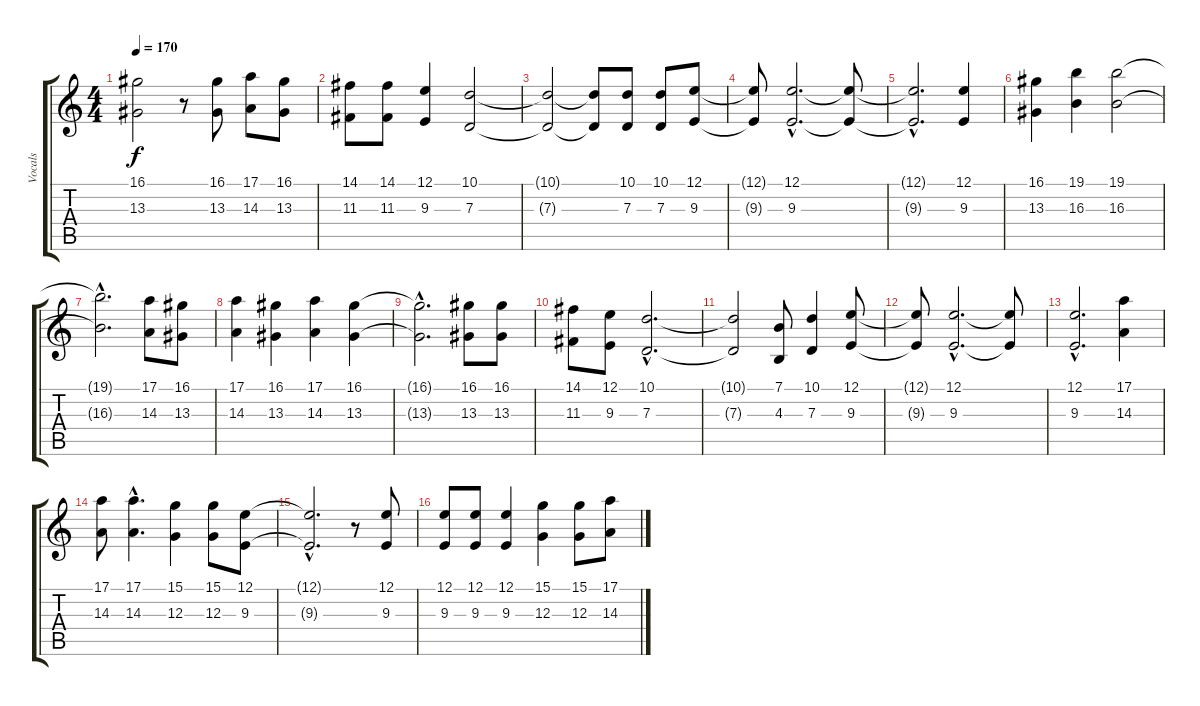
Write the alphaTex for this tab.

\track ("Vocals" "Vocals") {instrument rockorgan}
\staff {score tabs}
\tuning (E4 B3 G3 D3 A2 E2) {hide}
\ts (4 4)
\tempo 170
\clef g2
\ks c
(16.1{t} 13.3{t}).2{dy f} r.8 (16.1 13.3).8 (17.1 14.3).8 (16.1 13.3).8 |
(14.1 11.3).8 (14.1 11.3).8 (12.1 9.3).4 (10.1 7.3).2 |
(10.1{t} 7.3{t}).2 (10.1{t} 7.3{t}).8 (10.1 7.3).8 (10.1 7.3).8 (12.1 9.3).8 |
(12.1{t} 9.3{t}).8 (12.1{hac} 9.3{hac}).2{d} (12.1{t} 9.3{t}).8 |
(12.1{hac t} 9.3{hac t}).2{d} (12.1 9.3).4 |
(16.1 13.3).4 (19.1 16.3).4 (19.1 16.3).2 |
(19.1{hac t} 16.3{hac t}).2{d} (17.1 14.3).8 (16.1 13.3).8 |
(17.1 14.3).4 (16.1 13.3).4 (17.1 14.3).4 (16.1 13.3).4 |
(16.1{hac t} 13.3{hac t}).2{d} (16.1 13.3).8 (16.1 13.3).8 |
(14.1 11.3).8 (12.1 9.3).8 (10.1{hac} 7.3{hac}).2{d} |
(10.1{t} 7.3{t}).2 (7.1 4.3).8 (10.1 7.3).4 (12.1 9.3).8 |
(12.1{t} 9.3{t}).8 (12.1{hac} 9.3{hac}).2{d} (12.1{t} 9.3{t}).8 |
(12.1{hac} 9.3{hac}).2{d} (17.1 14.3).4 |
(17.1 14.3).8 (17.1{hac} 14.3{hac}).4{d} (15.1 12.3).4 (15.1 12.3).8 (12.1 9.3).8 |
(12.1{hac t} 9.3{hac t}).2{d} r.8 (12.1 9.3).8 |
(12.1 9.3).8 (12.1 9.3).8 (12.1 9.3).4 (15.1 12.3).4 (15.1 12.3).8 (17.1 14.3).8
